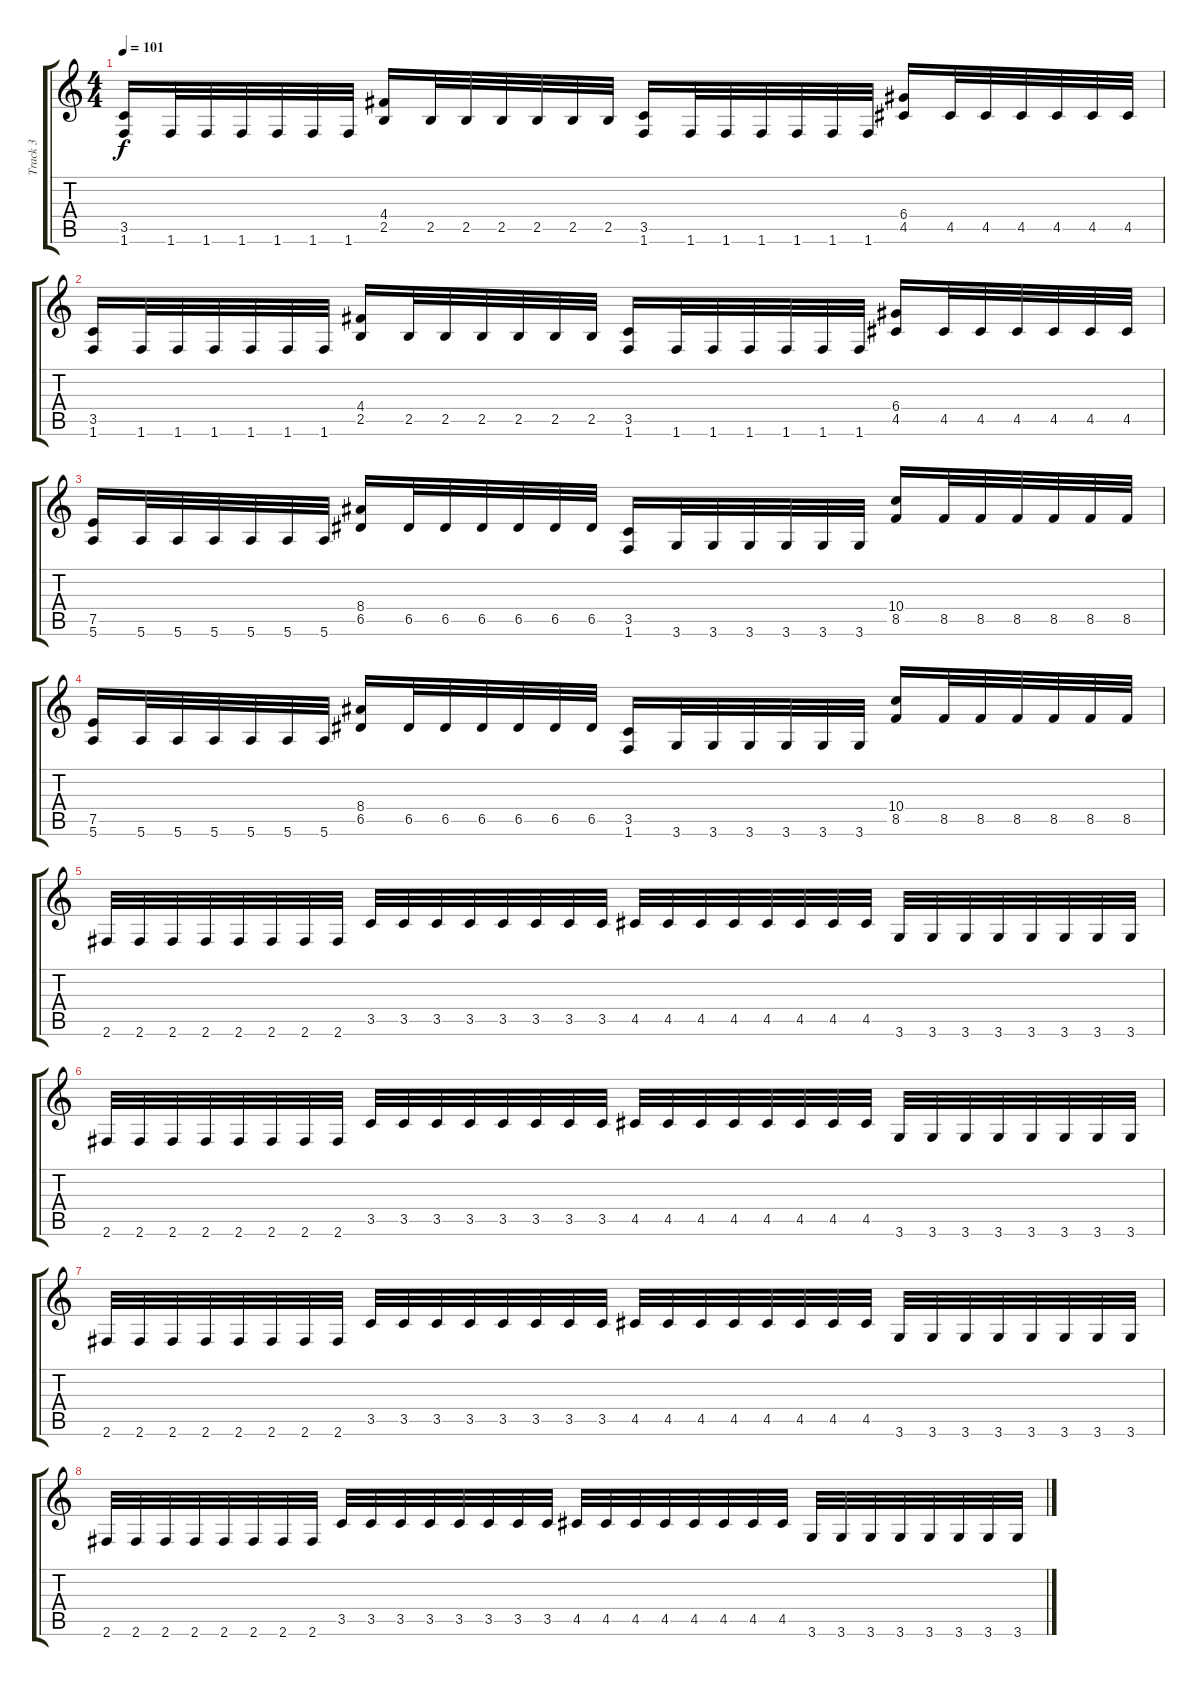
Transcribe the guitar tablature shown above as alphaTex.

\track ("Track 3" "Track 3") {instrument distortionguitar}
\staff {score tabs}
\tuning (E4 B3 G3 D3 A2 E2) {hide}
\ts (4 4)
\tempo 101
\clef g2
\ks c
(3.5 1.6).16{dy f instrument distortionguitar} 1.6.32 1.6.32 1.6.32 1.6.32 1.6.32 1.6.32 (4.4 2.5).16 2.5.32 2.5.32 2.5.32 2.5.32 2.5.32 2.5.32 (3.5 1.6).16 1.6.32 1.6.32 1.6.32 1.6.32 1.6.32 1.6.32 (6.4 4.5).16 4.5.32 4.5.32 4.5.32 4.5.32 4.5.32 4.5.32 |
(3.5 1.6).16 1.6.32 1.6.32 1.6.32 1.6.32 1.6.32 1.6.32 (4.4 2.5).16 2.5.32 2.5.32 2.5.32 2.5.32 2.5.32 2.5.32 (3.5 1.6).16 1.6.32 1.6.32 1.6.32 1.6.32 1.6.32 1.6.32 (6.4 4.5).16 4.5.32 4.5.32 4.5.32 4.5.32 4.5.32 4.5.32 |
(7.5 5.6).16 5.6.32 5.6.32 5.6.32 5.6.32 5.6.32 5.6.32 (8.4 6.5).16 6.5.32 6.5.32 6.5.32 6.5.32 6.5.32 6.5.32 (3.5 1.6).16 3.6.32 3.6.32 3.6.32 3.6.32 3.6.32 3.6.32 (10.4 8.5).16 8.5.32 8.5.32 8.5.32 8.5.32 8.5.32 8.5.32 |
(7.5 5.6).16 5.6.32 5.6.32 5.6.32 5.6.32 5.6.32 5.6.32 (8.4 6.5).16 6.5.32 6.5.32 6.5.32 6.5.32 6.5.32 6.5.32 (3.5 1.6).16 3.6.32 3.6.32 3.6.32 3.6.32 3.6.32 3.6.32 (10.4 8.5).16 8.5.32 8.5.32 8.5.32 8.5.32 8.5.32 8.5.32 |
2.6.32 2.6.32 2.6.32 2.6.32 2.6.32 2.6.32 2.6.32 2.6.32 3.5.32 3.5.32 3.5.32 3.5.32 3.5.32 3.5.32 3.5.32 3.5.32 4.5.32 4.5.32 4.5.32 4.5.32 4.5.32 4.5.32 4.5.32 4.5.32 3.6.32 3.6.32 3.6.32 3.6.32 3.6.32 3.6.32 3.6.32 3.6.32 |
2.6.32 2.6.32 2.6.32 2.6.32 2.6.32 2.6.32 2.6.32 2.6.32 3.5.32 3.5.32 3.5.32 3.5.32 3.5.32 3.5.32 3.5.32 3.5.32 4.5.32 4.5.32 4.5.32 4.5.32 4.5.32 4.5.32 4.5.32 4.5.32 3.6.32 3.6.32 3.6.32 3.6.32 3.6.32 3.6.32 3.6.32 3.6.32 |
2.6.32 2.6.32 2.6.32 2.6.32 2.6.32 2.6.32 2.6.32 2.6.32 3.5.32 3.5.32 3.5.32 3.5.32 3.5.32 3.5.32 3.5.32 3.5.32 4.5.32 4.5.32 4.5.32 4.5.32 4.5.32 4.5.32 4.5.32 4.5.32 3.6.32 3.6.32 3.6.32 3.6.32 3.6.32 3.6.32 3.6.32 3.6.32 |
2.6.32 2.6.32 2.6.32 2.6.32 2.6.32 2.6.32 2.6.32 2.6.32 3.5.32 3.5.32 3.5.32 3.5.32 3.5.32 3.5.32 3.5.32 3.5.32 4.5.32 4.5.32 4.5.32 4.5.32 4.5.32 4.5.32 4.5.32 4.5.32 3.6.32 3.6.32 3.6.32 3.6.32 3.6.32 3.6.32 3.6.32 3.6.32
